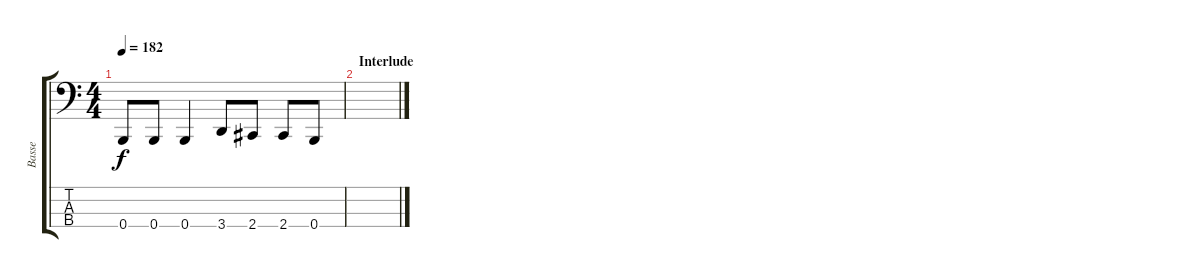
\track ("Basse" "Basse") {instrument electricbasspick}
\staff {score tabs}
\tuning (E2 B1 Gb1 B0) {hide}
\ts (4 4)
\tempo 182
\clef f4
\ks c
0.4.8{dy f} 0.4.8 0.4.4 3.4.8 2.4.8 2.4.8 0.4.8 |
\section ("" "Interlude")
